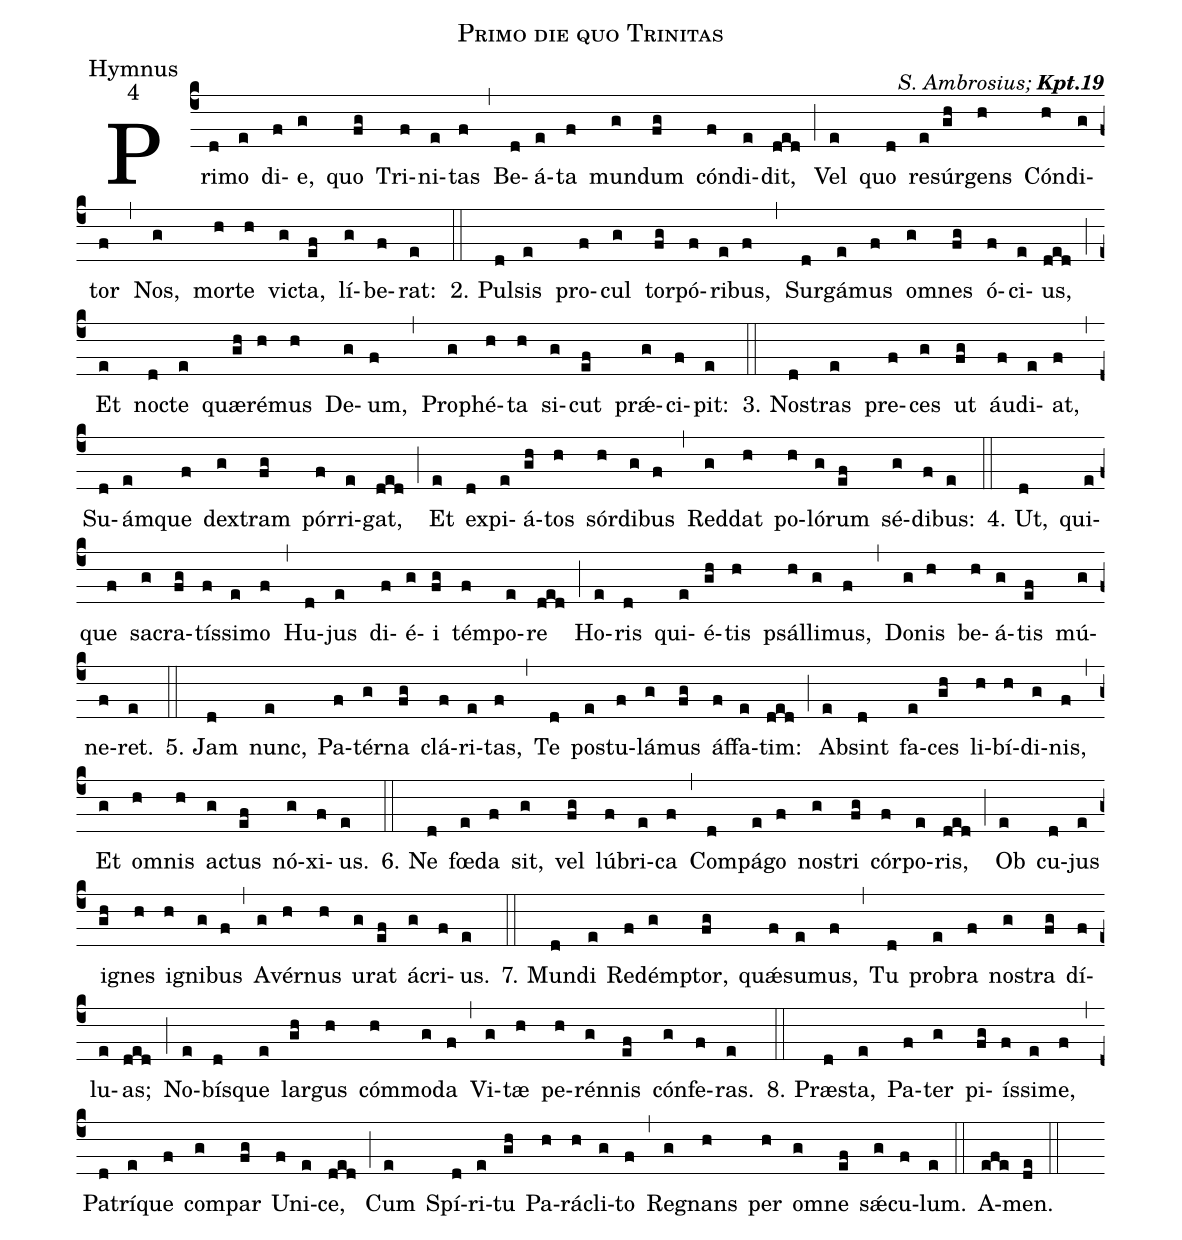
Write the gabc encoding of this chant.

name:Primo die quo Trinitas;
office-part:Hymnus;
mode:4;
commentary:{\itshape\mdseries S.\ Ambrosius;\/} {\bfseries Kpt.19};
%%
(c4)Pri(d)mo(e) di(f)e,(g) quo(fg) Tri(f)ni(e)tas(f) (,)
Be(d)á(e)ta(f) mun(g)dum(fg) cón(f)di(e)dit,(ded) (;)
Vel(e) quo(d) re(e)súr(gh)gens(h) Cón(h)di(g)tor(f) (,)
Nos,(g) mor(h)te(h) vi(g)cta,(ef) lí(g)be(f)rat:(e) (::)
2. Pul(d)sis(e) pro(f)cul(g) tor(fg)pó(f)ri(e)bus,(f) (,) Sur(d)gá(e)mus(f) om(g)nes(fg) ó(f)ci(e)us,(ded) (;)
Et(e) no(d)cte(e) quæ(gh)ré(h)mus(h) De(g)um,(f) (,)
Pro(g)phé(h)ta(h) si(g)cut(ef) prǽ(g)ci(f)pit:(e) (::)

3. Nos(d)tras(e) pre(f)ces(g) ut(fg) áu(f)di(e)at,(f) (,)
Su(d)ám(e)que(f) dex(g)tram(fg) pó(f)rri(e)gat,(ded) (;) Et(e) ex(d)pi(e)á(gh)tos(h) sór(h)di(g)bus(f) (,)
Re(g)ddat(h) po(h)ló(g)rum(ef) sé(g)di(f)bus:(e) (::)

4. Ut,(d) qui(e)que(f) sa(g)cra(fg)tí(f)ssi(e)mo(f) (,)
Hu(d)jus(e) di(f)é(g)i(fg) tém(f)po(e)re(ded) (;)
Ho(e)ris(d) qui(e)é(gh)tis(h) psál(h)li(g)mus,(f) (,)
Do(g)nis(h) be(h)á(g)tis(ef) mú(g)ne(f)ret.(e) (::)

5. Jam(d) nunc,(e) Pa(f)tér(g)na(fg) clá(f)ri(e)tas,(f)  (,) Te(d) pos(e)tu(f)lá(g)mus(fg) á(f)ffa(e)tim:(ded) (;)
Ab(e)sint(d) fa(e)ces(gh) li(h)bí(h)di(g)nis,(f) (,)
Et(g) om(h)nis(h) a(g)ctus(ef) nó(g)xi(f)us.(e) (::)

6. Ne(d) fœ(e)da(f) sit,(g) vel(fg) lú(f)bri(e)ca(f) (,)
Com(d)pá(e)go(f) nos(g)tri(fg) cór(f)po(e)ris,(ded) (;)
Ob(e) cu(d)jus(e) i(gh)gnes(h) i(h)gni(g)bus(f) (,)
A(g)vér(h)nus(h) u(g)rat(ef) á(g)cri(f)us.(e) (::)

7. Mun(d)di(e) Re(f)dém(g)ptor,(fg) quǽ(f)su(e)mus,(f) (,)
Tu(d) pro(e)bra(f) nos(g)tra(fg) dí(f)lu(e)as;(ded) (;)
No(e)bís(d)que(e) lar(gh)gus(h) có(h)mmo(g)da(f) (,)
Vi(g)tæ(h) pe(h)ré(g)nnis(ef) cón(g)fe(f)ras.(e) (::)

8. Præs(d)ta,(e) Pa(f)ter(g) pi(fg)í(f)ssi(e)me,(f) (,)
Pa(d)trí(e)que(f) com(g)par(fg) Un(f)i(e)ce,(ded) (;)
Cum(e) Spí(d)ri(e)tu(gh) Pa(h)rá(h)cli(g)to(f) (,)
Re(g)gnans(h) per(h) om(g)ne(ef) sǽ(g)cu(f)lum.(e) (::)
A(efe)men.(de) (::)
